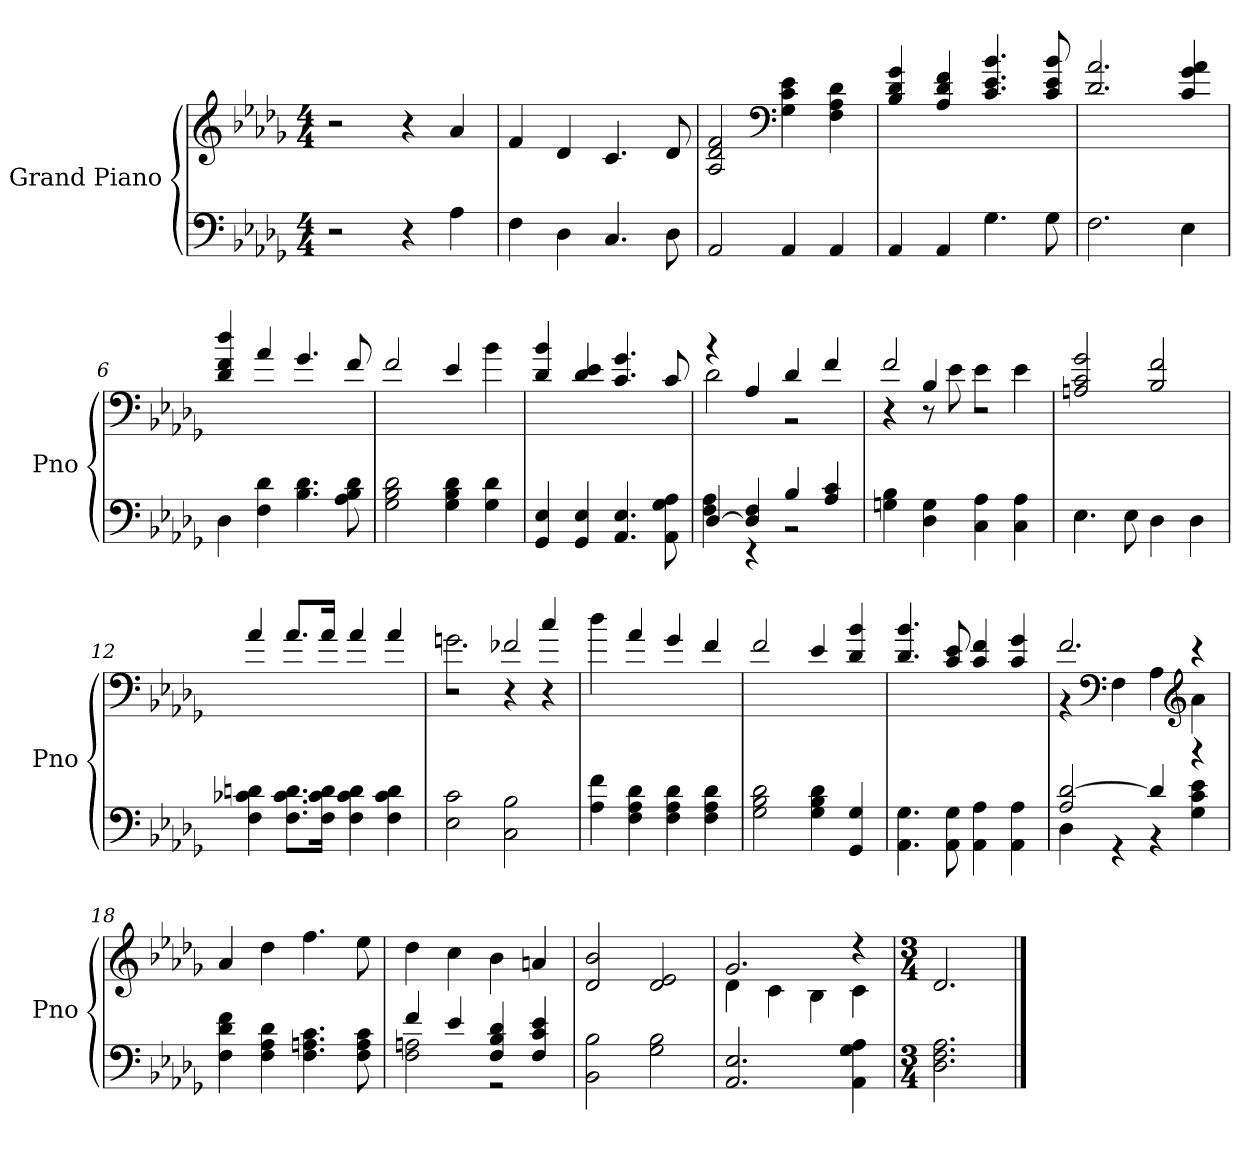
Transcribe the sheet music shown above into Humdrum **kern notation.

**kern	**kern
*part1	*part1
*staff2	*staff1
*I"Grand Piano	*
*I'Pno	*
*clefF4	*clefG2
*k[b-e-a-d-g-]	*k[b-e-a-d-g-]
*M4/4	*M4/4
=1	=1
2r	2r
4r	4r
*	*MM100
4A-\	4a-/
=2	=2
4F\	4f/
4D-\	4d-/
4.C/	4.c/
8D-\	8d-/
=3	=3
2AA-/	2A-/ 2d-/ 2f/
*	*clefF4
4AA-/	4G-\ 4c\ 4e-\
4AA-/	4F\ 4A-\ 4d-\
=4	=4
4AA-/	4B-/ 4d-/ 4g-/
4AA-/	4A-/ 4d-/ 4f/
4.G-\	4.c/ 4.e-/ 4.b-/
8G-\	8c/ 8e-/ 8b-/
=5	=5
2.F\	2.d-/ 2.a-/
4E-\	4c/ 4g-/ 4a-/
=6	=6
4D-\	4d-/ 4f/ 4dd-/
4F\ 4d-\	4a-/
4.B-\ 4.d-\	4.g-/
8A-\ 8B-\ 8d-\	8f/
=7	=7
2G-\ 2B-\ 2d-\	2f/
4G-\ 4B-\ 4d-\	4e-/
4G-\ 4d-\	4b-\
!!LO:LB:g=z
=8	=8
4GG-/ 4E-/	4d-/ 4b-/
4GG-/ 4E-/	4d-/ 4e-/
4.AA-/ 4.E-/	4.c/ 4.g-/
8AA-\ 8G-\ 8A-\	8c/
=9	=9
*^	*^
[4D-/	4F\ 4A-\	4r	2d-\
4D-/] 4F/	4r	4A-/	.
4B-/	2r	4d-/	2r
4A-/ 4c/	.	4f/	.
*v	*v	*	*
=10	=10	=10
*	*	*^
4Gn\ 4B-\	2f/	4r	4r
4D-\ 4G\	.	8r	4B-/
.	.	8e-\	.
4C\ 4A-\	2r	4e-\	2r
4C\ 4A-\	.	4e-\	.
*	*v	*v	*v
=11	=11
4.E-\	2An/ 2c/ 2g-/
8E-\	.
4D-\	2B-/ 2f/
4D-\	.
=12	=12
4F\ 4c-X\ 4dn\	4a-/
8.F\ 8.c-\ 8.d\L	8.a-/L
16F\ 16c-\ 16d\Jk	16a-/Jk
4F\ 4c-\ 4d\	4a-/
4F\ 4c-\ 4d\	4a-/
=13	=13
*	*^
*	*	*^
2E-\ 2c\	2r	2.gn\	2r
2C\ 2B-\	4r	.	2f-X/
.	4cc/	4r	.
*	*v	*v	*v
!!LO:LB:g=z
=14	=14
4A-\ 4f\	4dd-\
4F\ 4A-\ 4d-\	4a-/
4F\ 4A-\ 4d-\	4g-/
4F\ 4A-\ 4d-\	4f/
=15	=15
2G-\ 2B-\ 2d-\	2f/
4G-\ 4B-\ 4d-\	4e-/
4GG-/ 4G-/	4d-/ 4b-/
=16	=16
4.AA-\ 4.G-\	4.d-/ 4.b-/
8AA-\ 8G-\	8c/ 8e-/
4AA-\ 4A-\	4c/ 4f/
4AA-\ 4A-\	4c/ 4g-/
=17	=17
*^	*^
2A-/ [2d-/	4D-\	2.f/	4r
*	*	*clefF4	*
.	4r	.	4F\
4d-/]	4r	.	4A-\
*	*	*clefG2	*
4r	4G-\ 4c\ 4e-\	4r	4a-\
*v	*v	*	*
*	*v	*v
=18	=18
4F\ 4d-\ 4f\	4a-/
4F\ 4A-\ 4d-\	4dd-\
4.F\ 4.An\ 4.c\	4.ff\
8F\ 8A\ 8c\	8ee-\
=19	=19
*^	*
4f/	2F\ 2An\	4dd-\
4e-/	.	4cc\
4F/ 4B-/ 4d-/	2r	4b-\
4F/ 4c/ 4e-/	.	4an/
*v	*v	*
=20	=20
2BB-\ 2B-\	2d-/ 2b-/
2G-\ 2B-\	2d-/ 2e-/
!!LO:LB:g=z
=21	=21
*	*^
2.AA-/ 2.E-/	2.g-/	4d-\
.	.	4c\
.	.	4B-\
4AA-\ 4G-\ 4A-\	4r	4c\
*	*v	*v
=22	=22
*M3/4	*M3/4
2.D-\ 2.F\ 2.A-\	2.d-/
==	==
*-	*-
